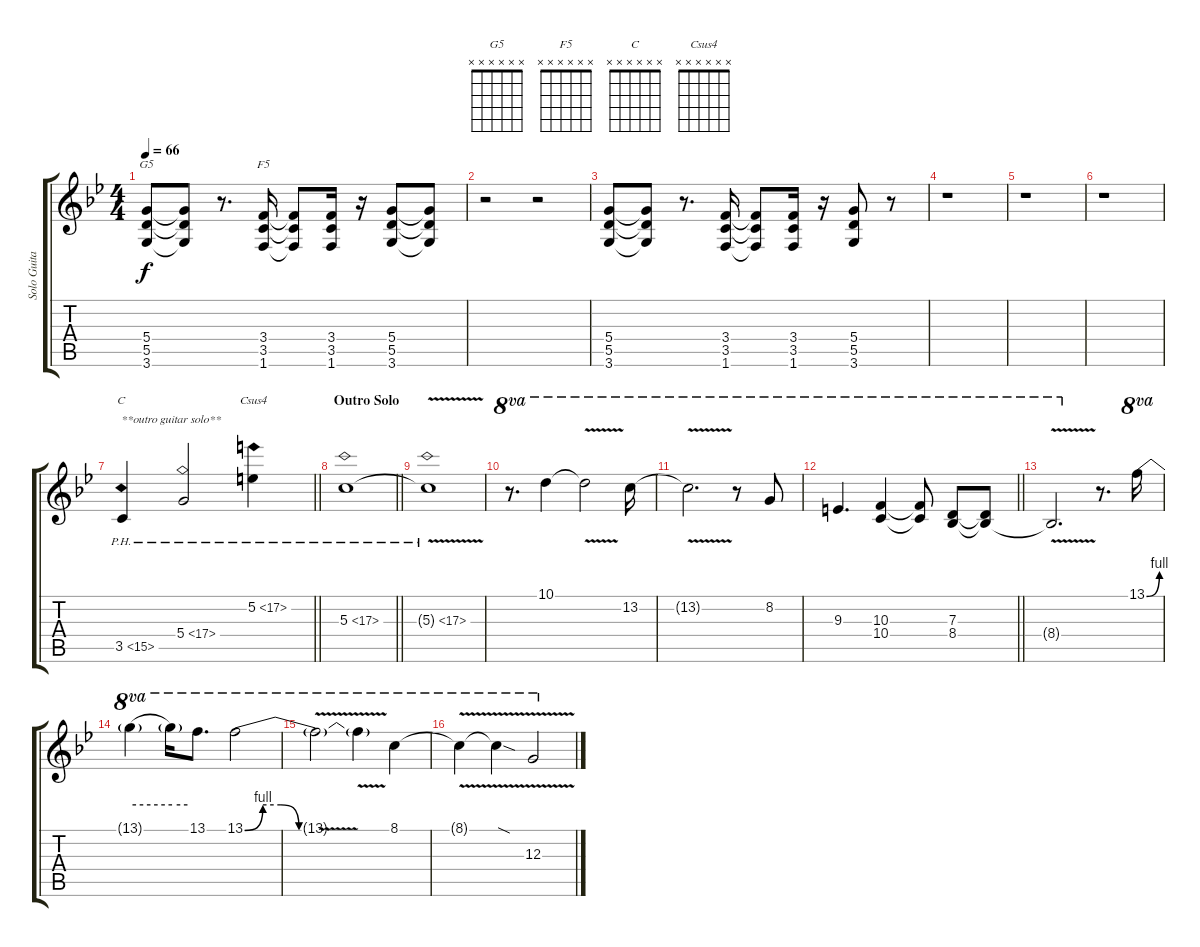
\track ("Solo Guitar" "Solo Guita") {instrument distortionguitar}
\staff {score tabs}
\tuning (E4 B3 G3 D3 A2 E2) {hide}
\chord ("G5" x x x x x x)
\chord ("F5" x x x x x x)
\chord ("C" x x x x x x)
\chord ("Csus4" x x x x x x)
\ts (4 4)
\tempo 66
\clef g2
\ks bb
(5.4 5.5 3.6).8{ch "G5" dy f} (5.4{t} 5.5{t} 3.6{t}).8 r.8{d} (3.4 3.5 1.6).16{ch "F5"} (3.4{t} 3.5{t} 1.6{t}).8 (3.4 3.5 1.6).16 r.16 (5.4 5.5 3.6).8 (5.4{t} 5.5{t} 3.6{t}).8 |
r.2 r.2 |
(5.4 5.5 3.6).8 (5.4{t} 5.5{t} 3.6{t}).8 r.8{d} (3.4 3.5 1.6).16 (3.4{t} 3.5{t} 1.6{t}).8 (3.4 3.5 1.6).16 r.16 (5.4 5.5 3.6).8 r.8 |
r.1 |
r.1 |
r.1 |
\barLineRight lightlight
3.5{ph 12}.4{ch "C" txt "**outro guitar solo**"} 5.4{ph 12}.2 5.2{ph 12}.4{ch "Csus4"} |
\section ("" "Outro Solo")
\barLineRight lightlight
5.3{ph 12}.1 |
5.3{ph 12 v t}.1 |
r.8{d ot 8va} 10.1.4{ot 8va} 10.1{v t}.2{ot 8va} 13.2.16{ot 8va} |
13.2{v t}.2{d ot 8va} r.8{ot 8va} 8.2.8{ot 8va} |
\barLineRight lightlight
9.3.4{d ot 8va} (10.3 10.4).4{ot 8va} (10.3{t} 10.4{t}).8{ot 8va} (7.3 8.4).8{ot 8va} (7.3{t} 8.4{t}).8{ot 8va} |
8.4{v t}.2{d ot 8va} r.8{d} 13.1{be (bend 0 0 60 4)}.16{ot 8va} |
13.1{be (hold 0 4 60 4) t}.4{ot 8va} 13.1{be (hold 0 4 60 4) t}.16{ot 8va} 13.1.8{d ot 8va} 13.1{be (custom 0 0 15 4 30 4 45 0 60 0)}.2{ot 8va} |
13.1{v t}.2{ot 8va} 13.1{v t}.4{ot 8va} 8.1.4{ot 8va} |
8.1{v t}.4{ot 8va} 8.1{v sod t}.4{ot 8va} 12.3{v}.2{ot 8va}
